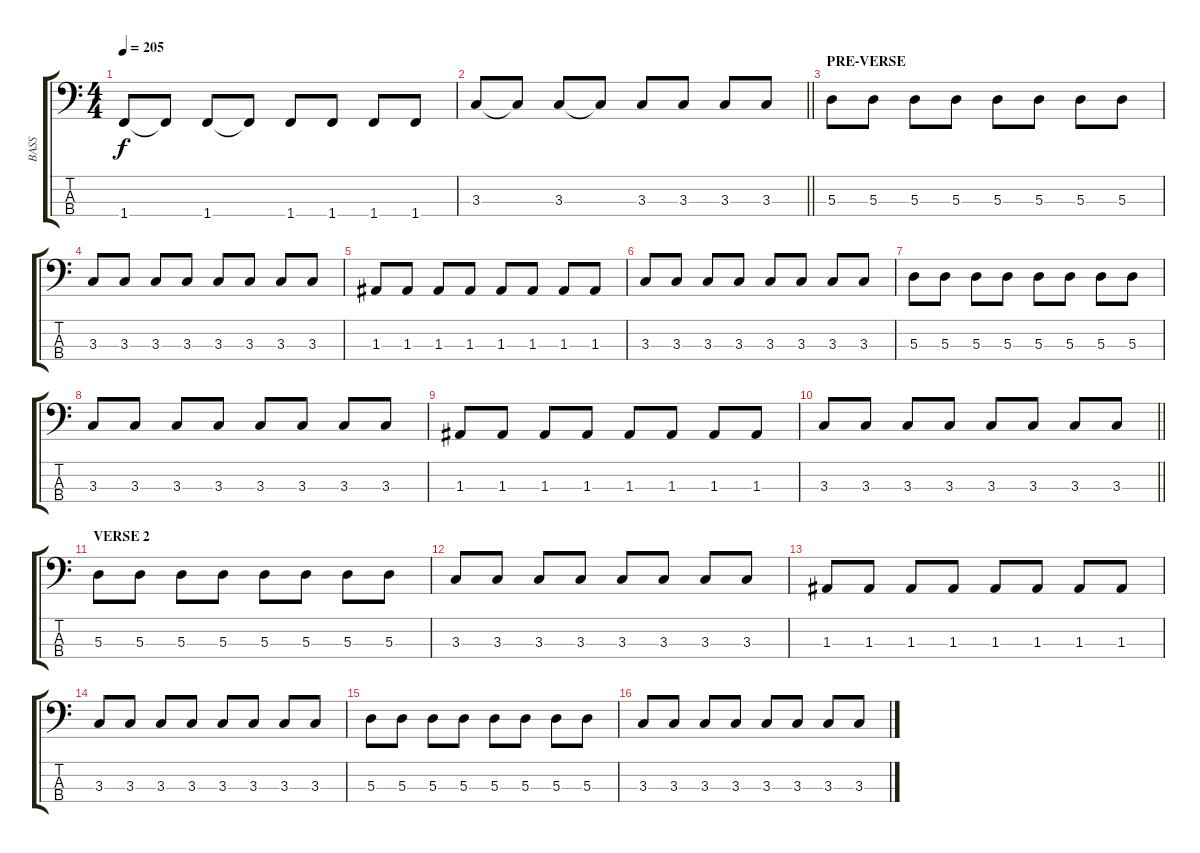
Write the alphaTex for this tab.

\track ("BASS" "BASS") {instrument electricbasspick}
\staff {score tabs}
\tuning (G2 D2 A1 E1) {hide}
\ts (4 4)
\tempo 205
\clef f4
\ks c
1.4.8{dy f} 1.4{t}.8 1.4.8 1.4{t}.8 1.4.8 1.4.8 1.4.8 1.4.8 |
\barLineRight lightlight
3.3.8 3.3{t}.8 3.3.8 3.3{t}.8 3.3.8 3.3.8 3.3.8 3.3.8 |
\section ("" "PRE-VERSE")
5.3.8 5.3.8 5.3.8 5.3.8 5.3.8 5.3.8 5.3.8 5.3.8 |
3.3.8 3.3.8 3.3.8 3.3.8 3.3.8 3.3.8 3.3.8 3.3.8 |
1.3.8 1.3.8 1.3.8 1.3.8 1.3.8 1.3.8 1.3.8 1.3.8 |
3.3.8 3.3.8 3.3.8 3.3.8 3.3.8 3.3.8 3.3.8 3.3.8 |
5.3.8 5.3.8 5.3.8 5.3.8 5.3.8 5.3.8 5.3.8 5.3.8 |
3.3.8 3.3.8 3.3.8 3.3.8 3.3.8 3.3.8 3.3.8 3.3.8 |
1.3.8 1.3.8 1.3.8 1.3.8 1.3.8 1.3.8 1.3.8 1.3.8 |
\barLineRight lightlight
3.3.8 3.3.8 3.3.8 3.3.8 3.3.8 3.3.8 3.3.8 3.3.8 |
\section ("" "VERSE 2")
5.3.8 5.3.8 5.3.8 5.3.8 5.3.8 5.3.8 5.3.8 5.3.8 |
3.3.8 3.3.8 3.3.8 3.3.8 3.3.8 3.3.8 3.3.8 3.3.8 |
1.3.8 1.3.8 1.3.8 1.3.8 1.3.8 1.3.8 1.3.8 1.3.8 |
3.3.8 3.3.8 3.3.8 3.3.8 3.3.8 3.3.8 3.3.8 3.3.8 |
5.3.8 5.3.8 5.3.8 5.3.8 5.3.8 5.3.8 5.3.8 5.3.8 |
3.3.8 3.3.8 3.3.8 3.3.8 3.3.8 3.3.8 3.3.8 3.3.8
